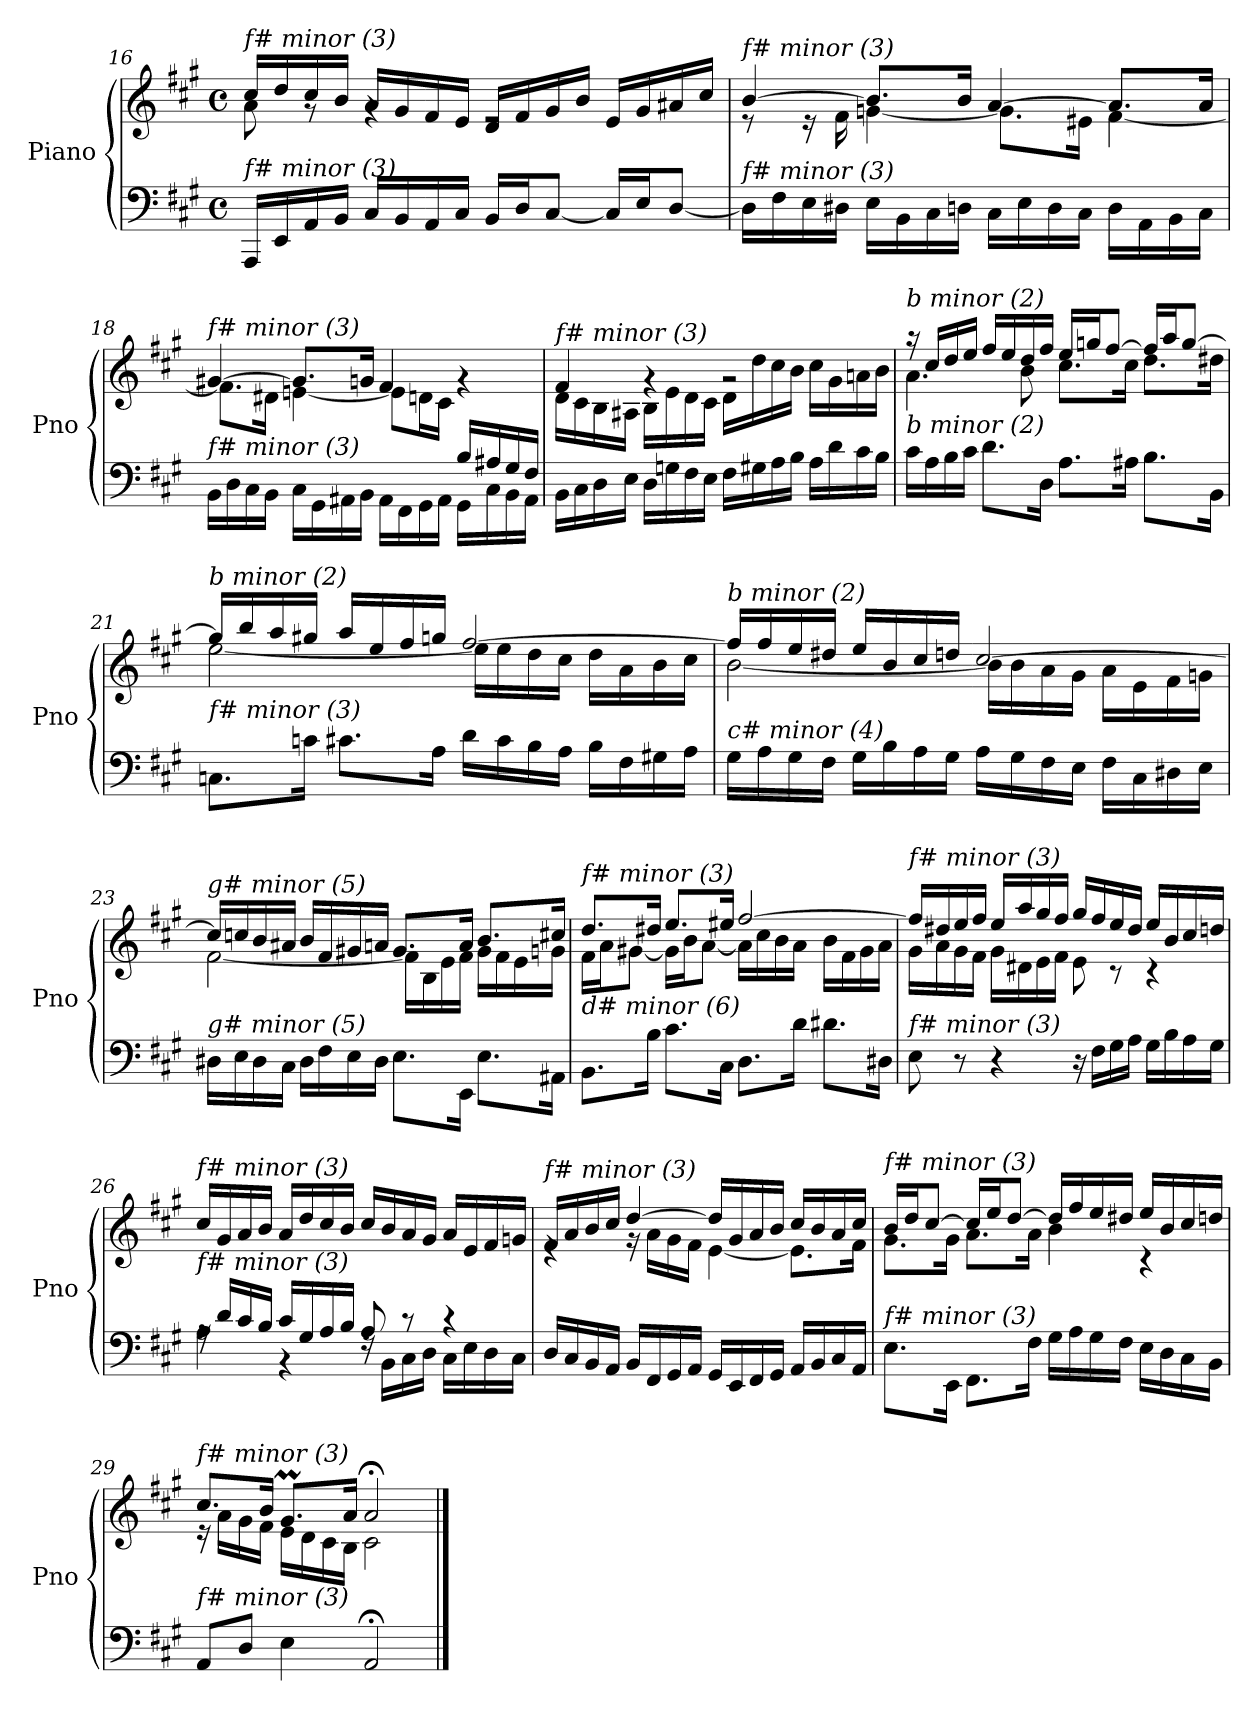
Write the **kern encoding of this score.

**kern	**kern
*part1	*part1
*staff2	*staff1
*I"Piano	*
*I'Pno	*
*clefF4	*clefG2
*k[f#c#g#]	*k[f#c#g#]
*M4/4	*M4/4
*met(c)	*met(c)
=16	=16
*	*^
!	!LO:TX:i:t=f# minor (3)	!
!LO:TX:i:t=f# minor (3)	!	!
16AAA/LL	16cc#/LL	8a\
16EE/	16dd/	.
16AA/	16cc#/	8rg
16BB/JJ	16b/JJ	.
16C#/LL	16a/LL	4rg
16BB/	16g#/	.
16AA/	16f#/	.
16C#/JJ	16e/JJ	.
16BB/LL	16d/LL	2re
16D/J	16f#/	.
[8C#/J	16g#/	.
.	16b/JJ	.
16C#/LL]	16e/LL	.
16E/J	16g#/	.
[8D/J	16a#X/	.
.	16cc#/JJ	.
=17	=17	=17
!	!LO:TX:i:t=f# minor (3)	!
!LO:TX:i:t=f# minor (3)	!	!
16D\LL]	[4b/	8r
16F#\	.	.
16E\	.	16r
16D#X\JJ	.	16f#\
16E\LL	8.b/L]	[4gn\
16BB\	.	.
16C#\	.	.
16Dn\JJ	16b/Jk	.
16C#\LL	[4a/	8.g\L]
16E\	.	.
16D\	.	.
16C#\JJ	.	16e#X\Jk
16D\LL	8.a/L]	[4f#\
16AA\	.	.
16BB\	.	.
16C#\JJ	16a/Jk	.
!!LO:LB:g=z	!!
=18	=18	=18
*^	*	*
!	!	!LO:TX:i:t=f# minor (3)	!
!LO:TX:i:t=f# minor (3)	!	!	!
2.ryy	16BB\LL	[4g#X/	8.f#\L]
.	16D\	.	.
.	16C#\	.	.
.	16BB\JJ	.	16d#X\Jk
.	16C#\LL	8.g#/L]	[4en\
.	16GG#\	.	.
.	16AA#X\	.	.
.	16BB\JJ	16gn/Jk	.
.	16AA#\LL	4f#/	8e\L]
.	16FF#\	.	.
.	16GG#\	.	16dn\L
.	16AA#\JJ	.	16c#\JJ
16B/LL	16GG#\LL	4rg	4ryy
16A#X/	16C#\	.	.
16G#/	16BB\	.	.
16F#/JJ	16AA#\JJ	.	.
=19	=19	=19	=19
!	!	!LO:TX:i:t=f# minor (3)	!
!LO:TX:i:t=f# minor (3)	!	!	!
*v	*v	*	*
16BB\LL	4f#/	16d\LL
16C#\	.	16c#\
16D\	.	16B\
16E\JJ	.	16A#X\JJ
16D\LL	4rg	16B\LL
16Gn\	.	16e\
16F#\	.	16d\
16E\JJ	.	16c#\JJ
16F#\LL	2rg	16d\LL
16G#X\	.	16dd\
16A\	.	16cc#\
16B\JJ	.	16b\JJ
16A\LL	.	16cc#\LL
16d\	.	16g#\
16c#\	.	16an\
16B\JJ	.	16b\JJ
=20	=20	=20
!	!LO:TX:i:t=b minor (2)	!
!LO:TX:i:t=b minor (2)	!	!
16c#\LL	16r	4.a\
16A\	16cc#/LL	.
16B\	16dd/	.
16c#\JJ	16ee/JJ	.
8.d\L	16ff#/LL	.
.	16ee/	.
.	16dd/	8b\
16D\Jk	16ff#/JJ	.
8.A\L	16ee/LL	8.cc#\L
.	16ggn/J	.
.	[8ff#/J	.
16A#X\Jk	.	16cc#\Jk
8.B\L	16ff#/LL]	8.dd\L
.	16aa/J	.
.	[8gg/J	.
16BB\Jk	.	16dd#X\Jk
!!LO:LB:g=z	!!
=21	=21	=21
!	!LO:TX:i:t=b minor (2)	!
!LO:TX:i:t=f# minor (3)	!	!
8.Cn\L	16gg/LL]	[2ee\
.	16bb/	.
.	16aa/	.
16cn\Jk	16gg#X/JJ	.
8.c#X\L	16aa/LL	.
.	16ee/	.
.	16ff#/	.
16A\Jk	16ggn/JJ	.
16d\LL	[2ff#/	16ee\LL]
16c#\	.	16ee\
16B\	.	16dd\
16A\JJ	.	16cc#\JJ
16B\LL	.	16dd\LL
16F#\	.	16a\
16G#X\	.	16b\
16A\JJ	.	16cc#\JJ
=22	=22	=22
!	!LO:TX:i:t=b minor (2)	!
!LO:TX:i:t=c# minor (4)	!	!
16G#\LL	16ff#/LL]	[2b\
16A\	16ff#/	.
16G#\	16ee/	.
16F#\JJ	16dd#X/JJ	.
16G#\LL	16ee/LL	.
16B\	16b/	.
16A\	16cc#/	.
16G#\JJ	16ddn/JJ	.
16A\LL	[2cc#/	16b\LL]
16G#\	.	16b\
16F#\	.	16a\
16E\JJ	.	16g#\JJ
16F#\LL	.	16a\LL
16C#\	.	16e\
16D#X\	.	16f#\
16E\JJ	.	16gn\JJ
!!LO:LB:g=z	!!
=23	=23	=23
!	!LO:TX:i:t=g# minor (5)	!
!LO:TX:i:t=g# minor (5)	!	!
16D#X\LL	16cc#/LL]	[2f#\
16E\	16ccn/	.
16D#\	16b/	.
16C#\JJ	16a#X/JJ	.
16D#\LL	16b/LL	.
16F#\	16f#/	.
16E\	16g#X/	.
16D#\JJ	16an/JJ	.
8.E\L	8.g#/L	16f#\LL]
.	.	16B\
.	.	16e\
16EE\Jk	16a/Jk	16f#\JJ
8.E\L	8.b/L	16g#\LL
.	.	16f#\
.	.	16e\
16AA#X\Jk	16cc#X/Jk	16gn\JJ
=24	=24	=24
!	!LO:TX:i:t=f# minor (3)	!
!LO:TX:i:t=d# minor (6)	!	!
8.BB\L	8.dd/L	16f#\LL
.	.	16a\J
.	.	[8g#X\J
16B\Jk	16dd#X/Jk	.
8.c#\L	8.ee/L	16g#\LL]
.	.	16b\J
.	.	[8a\J
16C#\Jk	16ee#X/Jk	.
8.D\L	[2ff#/	16a\LL]
.	.	16cc#\
.	.	16b\
16d\Jk	.	16a\JJ
8.d#X\L	.	16b\LL
.	.	16f#\
.	.	16g#\
16D#X\Jk	.	16a\JJ
!!LO:LB:g=z	!!
=25	=25	=25
!	!LO:TX:i:t=f# minor (3)	!
!LO:TX:i:t=f# minor (3)	!	!
8E\	16ff#/LL]	16g#\LL
.	16dd#X/	16a\
8r	16ee/	16g#\
.	16ff#/JJ	16f#\JJ
4r	16ee/LL	16g#\LL
.	16aa/	16d#X\
.	16gg#/	16e\
.	16ff#/JJ	16f#\JJ
16r	16gg#/LL	8e\
16F#\LL	16ff#/	.
16G#\	16ee/	8r
16A\JJ	16dd#/JJ	.
16G#\LL	16ee/LL	4r
16B\	16b/	.
16A\	16cc#/	.
16G#\JJ	16ddn/JJ	.
*	*v	*v
=26	=26
*^	*
!	!	!LO:TX:i:t=f# minor (3)
!LO:TX:i:t=f# minor (3)	!	!
16rA	4A\	16cc#/LL
16d/LL	.	16g#/
16c#/	.	16a/
16B/JJ	.	16b/JJ
16c#/LL	4r	16a/LL
16G#/	.	16dd/
16A/	.	16cc#/
16B/JJ	.	16b/JJ
8A/	16rF	16cc#/LL
.	16BB\LL	16b/
8r	16C#\	16a/
.	16D\JJ	16g#/JJ
4r	16C#\LL	16a/LL
.	16E\	16e/
.	16D\	16f#/
.	16C#\JJ	16gn/JJ
!!LO:LB:g=z
=27	=27	=27
*	*	*^
!	!	!LO:TX:i:t=f# minor (3)	!
!LO:TX:i:t=f# minor (3)	!	!	!
*v	*v	*	*
16D/LL	16f#/LL	4re
16C#/	16a/	.
16BB/	16b/	.
16AA/JJ	16cc#/JJ	.
16BB/LL	[4dd/	16rg
16FF#/	.	16a\LL
16GG#/	.	16g#\
16AA/JJ	.	16f#\JJ
16GG#/LL	16dd/LL]	[4e\
16EE/	16g#/	.
16FF#/	16a/	.
16GG#/JJ	16b/JJ	.
16AA/LL	16cc#/LL	8.e\L]
16BB/	16b/	.
16C#/	16a/	.
16AA/JJ	16cc#/JJ	16f#\Jk
=28	=28	=28
!	!LO:TX:i:t=f# minor (3)	!
!LO:TX:i:t=f# minor (3)	!	!
8.E\L	16b/LL	8.g#\L
.	16dd/J	.
.	[8cc#/J	.
16EE\Jk	.	16g#\Jk
8.FF#\L	16cc#/LL]	8.a\L
.	16ee/J	.
.	[8dd/J	.
16F#\Jk	.	16a\Jk
16G#\LL	16dd/LL]	4b\
16A\	16ff#/	.
16G#\	16ee/	.
16F#\JJ	16dd#X/JJ	.
16E\LL	16ee/LL	4r
16D\	16b/	.
16C#\	16cc#/	.
16BB\JJ	16ddn/JJ	.
=29	=29	=29
!	!LO:TX:i:t=f# minor (3)	!
!LO:TX:i:t=f# minor (3)	!	!
8AA/L	8.cc#/L	16r
.	.	16a\LL
8D/J	.	16g#\
.	16b/Jk	16f#\JJ
4E\	8.g#m/L	16e\LL
.	.	16d\
.	.	16c#\
.	16a/Jk	16B\JJ
2AA;/	2a;</	2c#\
*	*v	*v
==	==
*-	*-
